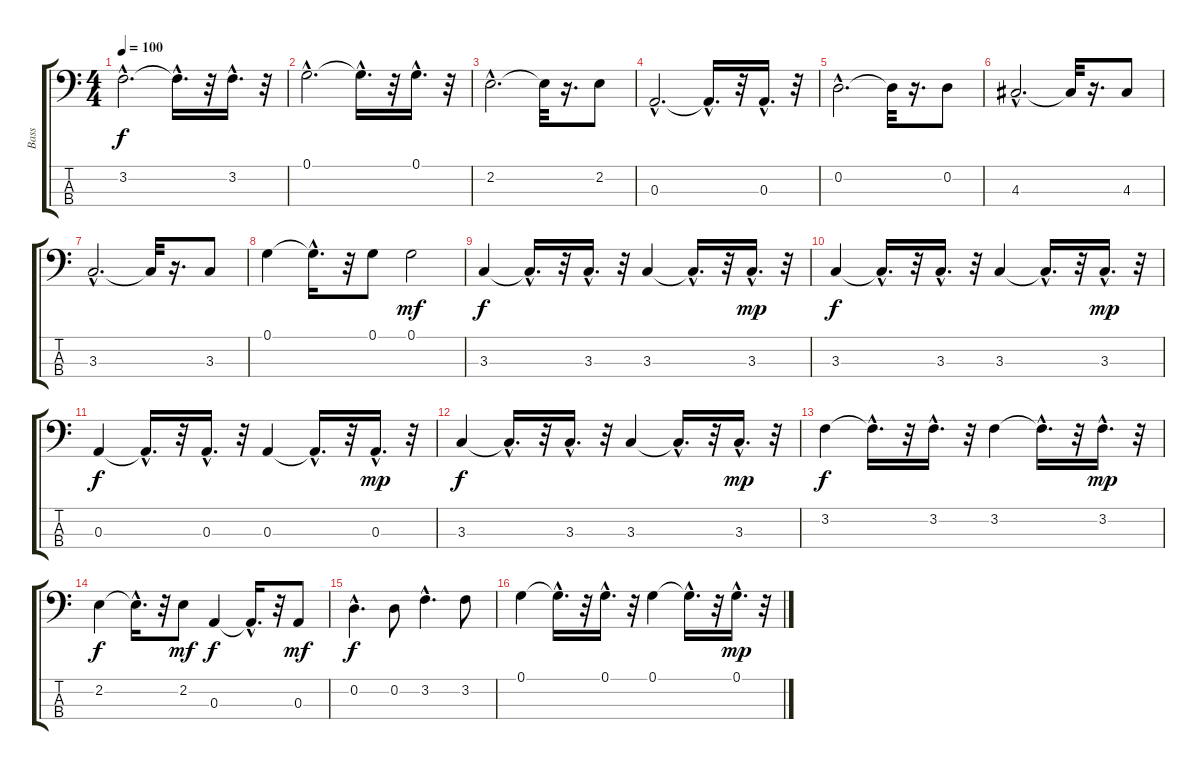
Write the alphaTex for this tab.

\track ("Bass" "Bass") {instrument electricbassfinger}
\staff {score tabs}
\tuning (G2 D2 A1 E1) {hide}
\ts (4 4)
\tempo 100
\clef f4
\ks c
3.2{hac}.2{d dy f} 3.2{hac t}.16{d} r.32 3.2{hac}.16{d} r.32 |
0.1{hac}.2{d} 0.1{hac t}.16{d} r.32 0.1{hac}.16{d} r.32 |
2.2{hac}.2{d} 2.2{t}.32 r.16{d} 2.2.8 |
0.3{hac}.2{d} 0.3{hac t}.16{d} r.32 0.3{hac}.16{d} r.32 |
0.2{hac}.2{d} 0.2{t}.32 r.16{d} 0.2.8 |
4.3{hac}.2{d} 4.3{t}.32 r.16{d} 4.3.8 |
3.3{hac}.2{d} 3.3{t}.32 r.16{d} 3.3.8 |
0.1.4 0.1{hac t}.16{d} r.32 0.1.8 0.1.2{dy mf} |
3.3.4{dy f} 3.3{hac t}.16{d} r.32 3.3{hac}.16{d} r.32 3.3.4 3.3{hac t}.16{d} r.32 3.3{hac}.16{d dy mp} r.32 |
3.3.4{dy f} 3.3{hac t}.16{d} r.32 3.3{hac}.16{d} r.32 3.3.4 3.3{hac t}.16{d} r.32 3.3{hac}.16{d dy mp} r.32 |
0.3.4{dy f} 0.3{hac t}.16{d} r.32 0.3{hac}.16{d} r.32 0.3.4 0.3{hac t}.16{d} r.32 0.3{hac}.16{d dy mp} r.32 |
3.3.4{dy f} 3.3{hac t}.16{d} r.32 3.3{hac}.16{d} r.32 3.3.4 3.3{hac t}.16{d} r.32 3.3{hac}.16{d dy mp} r.32 |
3.2.4{dy f} 3.2{hac t}.16{d} r.32 3.2{hac}.16{d} r.32 3.2.4 3.2{hac t}.16{d} r.32 3.2{hac}.16{d dy mp} r.32 |
2.2.4{dy f} 2.2{hac t}.16{d} r.32 2.2.8{dy mf} 0.3.4{dy f} 0.3{hac t}.16{d} r.32 0.3.8{dy mf} |
0.2{hac}.4{d dy f} 0.2.8 3.2{hac}.4{d} 3.2.8 |
0.1.4 0.1{hac t}.16{d} r.32 0.1{hac}.16{d} r.32 0.1.4 0.1{hac t}.16{d} r.32 0.1{hac}.16{d dy mp} r.32
